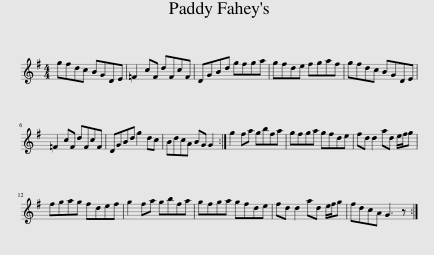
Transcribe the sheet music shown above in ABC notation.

X:1
L:1/8
M:4/4
I:linebreak $
K:G
V:1 treble
V:1
 gfdc BGDE | =F2 cF dFcF | DGBd gfga | gfde fgaf | gfdc BGDE |$ %5
 =F2 cF dFcF | DGBd g2 dc | BdcA BG G2 :| g2 fa gbfa | gfga gfde | %10
 fd d2 ad e/f/g |$ fgag fdef | g2 fa gbfa | gfga gfde | fd d2 ad e/f/g | %15
 fdcA G3 z :| %16
